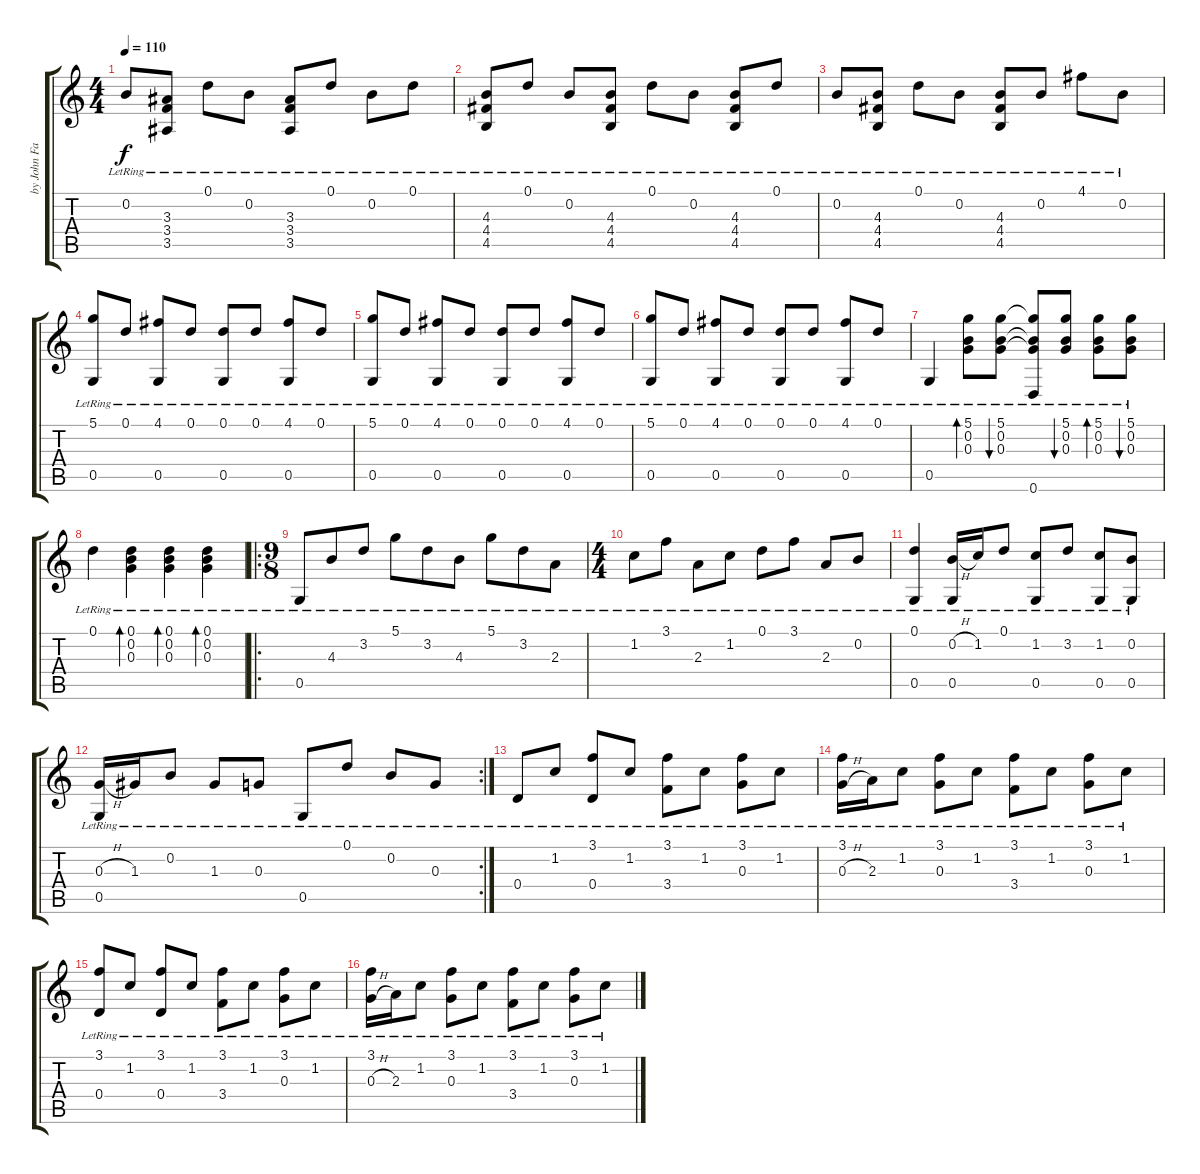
\track ("by John Fahey" "by John Fa") {instrument acousticguitarsteel}
\staff {score tabs}
\tuning (D4 B3 G3 D3 G2 D2) {hide}
\ts (4 4)
\tempo 110
\clef g2
\ks c
0.2{lr}.8{dy f} (3.3{lr} 3.4{lr} 3.5{lr}).8 0.1{lr}.8 0.2{lr}.8 (3.3{lr} 3.4{lr} 3.5{lr}).8 0.1{lr}.8 0.2{lr}.8 0.1{lr}.8 |
(4.3{lr} 4.4{lr} 4.5{lr}).8 0.1{lr}.8 0.2{lr}.8 (4.3{lr} 4.4{lr} 4.5{lr}).8 0.1{lr}.8 0.2{lr}.8 (4.3{lr} 4.4{lr} 4.5{lr}).8 0.1{lr}.8 |
0.2{lr}.8 (4.3{lr} 4.4{lr} 4.5{lr}).8 0.1{lr}.8 0.2{lr}.8 (4.3{lr} 4.4{lr} 4.5{lr}).8 0.2{lr}.8 4.1{lr}.8 0.2{lr}.8 |
(5.1{lr} 0.5{lr}).8 0.1{lr}.8 (4.1{lr} 0.5{lr}).8 0.1{lr}.8 (0.1{lr} 0.5{lr}).8 0.1{lr}.8 (4.1{lr} 0.5{lr}).8 0.1{lr}.8 |
(5.1{lr} 0.5{lr}).8 0.1{lr}.8 (4.1{lr} 0.5{lr}).8 0.1{lr}.8 (0.1{lr} 0.5{lr}).8 0.1{lr}.8 (4.1{lr} 0.5{lr}).8 0.1{lr}.8 |
(5.1{lr} 0.5{lr}).8 0.1{lr}.8 (4.1{lr} 0.5{lr}).8 0.1{lr}.8 (0.1{lr} 0.5{lr}).8 0.1{lr}.8 (4.1{lr} 0.5{lr}).8 0.1{lr}.8 |
0.5{lr}.4 (5.1{lr} 0.2{lr} 0.3{lr}).8{bd 60} (5.1{lr} 0.2{lr} 0.3{lr}).8{bu 60} (5.1{t} 0.2{t} 0.3{t} 0.6{lr}).8 (5.1{lr} 0.2{lr} 0.3{lr}).8{bu 60} (5.1{lr} 0.2{lr} 0.3{lr}).8{bd 60} (5.1{lr} 0.2{lr} 0.3{lr}).8{bu 60} |
0.1{lr}.4 (0.1{lr} 0.2{lr} 0.3{lr}).4{bd 60} (0.1{lr} 0.2{lr} 0.3{lr}).4{bd 60} (0.1{lr} 0.2{lr} 0.3{lr}).4{bd 60} |
\ro
\ts (9 8)
0.5{lr}.8 4.3{lr}.8 3.2{lr}.8 5.1{lr}.8 3.2{lr}.8 4.3{lr}.8 5.1{lr}.8 3.2{lr}.8 2.3{lr}.8 |
\ts (4 4)
1.2{lr}.8 3.1{lr}.8 2.3{lr}.8 1.2{lr}.8 0.1{lr}.8 3.1{lr}.8 2.3{lr}.8 0.2{lr}.8 |
(0.1{lr} 0.5{lr}).4 (0.2{h} 0.5{lr}).16 1.2{lr}.16 0.1{lr}.8 (1.2{lr} 0.5{lr}).8 3.2{lr}.8 (1.2{lr} 0.5{lr}).8 (0.2{lr} 0.5{lr}).8 |
\rc 2
(0.3{h} 0.5{lr}).16 1.3{lr}.16 0.2{lr}.8 1.3{lr}.8 0.3{lr}.8 0.5{lr}.8 0.1{lr}.8 0.2{lr}.8 0.3{lr}.8 |
0.4{lr}.8 1.2{lr}.8 (3.1{lr} 0.4{lr}).8 1.2{lr}.8 (3.1{lr} 3.4{lr}).8 1.2{lr}.8 (3.1{lr} 0.3{lr}).8 1.2{lr}.8 |
(3.1{lr} 0.3{h}).16 2.3{lr}.16 1.2{lr}.8 (3.1{lr} 0.3{lr}).8 1.2{lr}.8 (3.1{lr} 3.4{lr}).8 1.2{lr}.8 (3.1{lr} 0.3{lr}).8 1.2{lr}.8 |
(3.1{lr} 0.4{lr}).8 1.2{lr}.8 (3.1{lr} 0.4{lr}).8 1.2{lr}.8 (3.1{lr} 3.4{lr}).8 1.2{lr}.8 (3.1{lr} 0.3{lr}).8 1.2{lr}.8 |
(3.1{lr} 0.3{h}).16 2.3{lr}.16 1.2{lr}.8 (3.1{lr} 0.3{lr}).8 1.2{lr}.8 (3.1{lr} 3.4{lr}).8 1.2{lr}.8 (3.1{lr} 0.3{lr}).8 1.2{lr}.8
